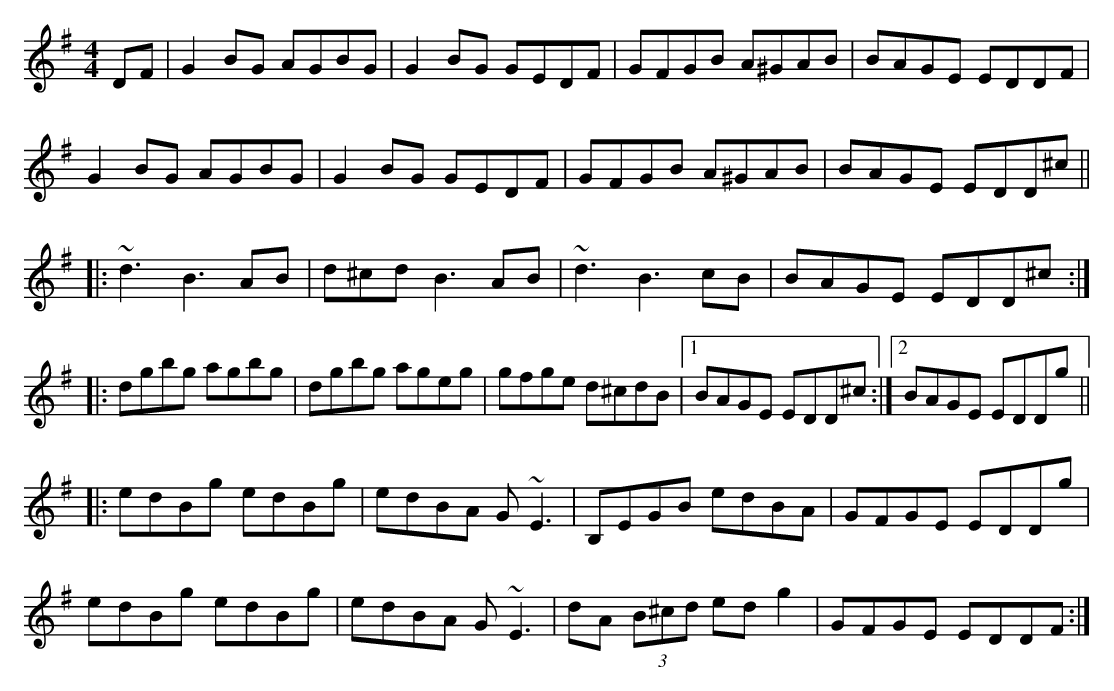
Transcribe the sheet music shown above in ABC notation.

X:1
M:4/4
K:G
DF|G2 BG AGBG|G2 BG GEDF|GFGB A^GAB|BAGE EDDF|
G2 BG AGBG|G2 BG GEDF|GFGB A^GAB|BAGE EDD^c||
|:~d3 B3 AB|d^cd B3 AB|~d3 B3 cB|BAGE EDD^c:|
|:dgbg agbg|dgbg ageg|gfge d^cdB|1 BAGE EDD^c:|2 BAGE EDDg||
|:edBg edBg|edBA G ~E3|B,EGB edBA|GFGE EDDg|
edBg edBg|edBA G ~E3|dA (3B^cd ed g2|GFGE EDDF:|
